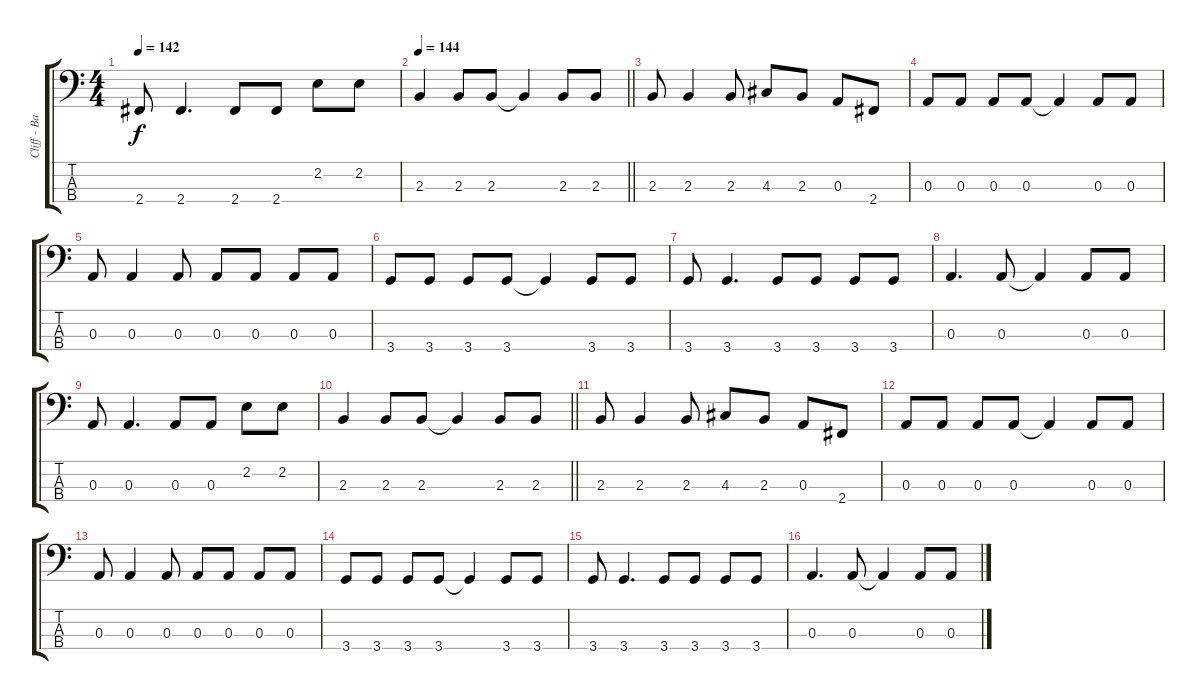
\track ("Cliff - Bass" "Cliff - Ba") {instrument electricbassfinger}
\staff {score tabs}
\tuning (G2 D2 A1 E1) {hide}
\ts (4 4)
\tempo 142
\clef f4
\ks c
2.4.8{dy f volume 14} 2.4.4{d} 2.4.8 2.4.8 2.2.8 2.2.8 |
\tempo 144
\barLineRight lightlight
2.3.4 2.3.8 2.3.8 2.3{t}.4 2.3.8 2.3.8 |
2.3.8 2.3.4 2.3.8 4.3.8 2.3.8 0.3.8 2.4.8 |
0.3.8 0.3.8 0.3.8 0.3.8 0.3{t}.4 0.3.8 0.3.8 |
0.3.8 0.3.4 0.3.8 0.3.8 0.3.8 0.3.8 0.3.8 |
3.4.8 3.4.8 3.4.8 3.4.8 3.4{t}.4 3.4.8 3.4.8 |
3.4.8 3.4.4{d} 3.4.8 3.4.8 3.4.8 3.4.8 |
0.3.4{d} 0.3.8 0.3{t}.4 0.3.8 0.3.8 |
0.3.8 0.3.4{d} 0.3.8 0.3.8 2.2.8 2.2.8 |
\barLineRight lightlight
2.3.4 2.3.8 2.3.8 2.3{t}.4 2.3.8 2.3.8 |
2.3.8 2.3.4 2.3.8 4.3.8 2.3.8 0.3.8 2.4.8 |
0.3.8 0.3.8 0.3.8 0.3.8 0.3{t}.4 0.3.8 0.3.8 |
0.3.8 0.3.4 0.3.8 0.3.8 0.3.8 0.3.8 0.3.8 |
3.4.8 3.4.8 3.4.8 3.4.8 3.4{t}.4 3.4.8 3.4.8 |
3.4.8 3.4.4{d} 3.4.8 3.4.8 3.4.8 3.4.8 |
0.3.4{d} 0.3.8 0.3{t}.4 0.3.8 0.3.8
